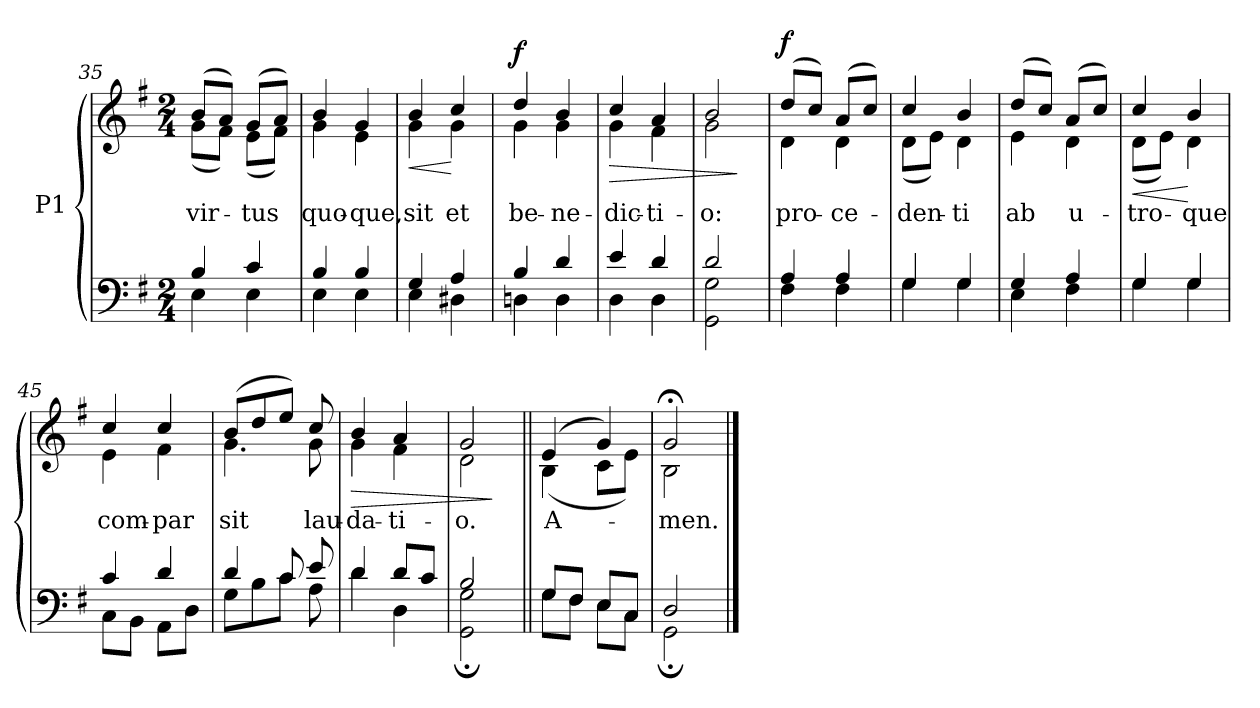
**kern	**kern	**text	**dynam
*part1	*part1	*part1	*part1
*staff2	*staff1	*staff1	*staff1/2
*I"P1	*	*	*
*clefF4	*clefG2	*	*
*k[f#]	*k[f#]	*	*
*G:	*G:	*	*
*M2/4	*M2/4	*	*
=35	=35	=35	=35
*^	*	*	*
!	!	!	!LO:LY:b:color=#000000	!
*	*	*^	*	*
4Bi/	4Ei\	(8bi/L	(8gi\L	vir-	.
.	.	8ai/J)	8f#i\J)	.	.
!	!	!	!	!LO:LY:b:color=#000000	!
4ci/	4Ei\	(8gi/L	(8ei\L	-tus	.
.	.	8ai/J)	8f#i\J)	.	.
=36	=36	=36	=36	=36	=36
!	!	!	!	!LO:LY:b:color=#000000	!
4Bi/	4Ei\	4bi/	4gi\	quo-	.
!	!	!	!	!LO:LY:b:color=#000000	!
4Bi/	4Ei\	4gi/	4ei\	-que,	.
=37	=37	=37	=37	=37	=37
!	!	!	!	!LO:LY:b:color=#000000	!LO:HP:b
4Gi/	4Ei\	4bi/	4gi\	sit	<
!	!	!	!	!LO:LY:b:color=#000000	!
4Ai/	4D#Xi\	4cci/	4gi\	et	[
=38	=38	=38	=38	=38	=38
!	!	!	!	!LO:LY:b:color=#000000	!
4Bi/	4Dni\	4ddi/	4gi\	be-	f
!	!	!	!	!LO:LY:b:color=#000000	!
4di/	4Di\	4bi/	4gi\	-ne-	.
=39	=39	=39	=39	=39	=39
!	!	!	!	!LO:LY:b:color=#000000	!LO:HP:b
4ei/	4Di\	4cci/	4gi\	-dic-	>
!	!	!	!	!LO:LY:b:color=#000000	!
4di/	4Di\	4ai/	4f#i\	-ti-	.
=40	=40	=40	=40	=40	=40
!	!	!	!	!LO:LY:b:color=#000000	!
2di/	2GGi\ 2Gi	2bi/	2gi\	-o:	.
*v	*v	*	*	*	*
*	*v	*v	*	*
.	.	.	]
!!LO:LB:g=z
=41	=41	=41	=41
*^	*	*	*
!	!	!	!LO:LY:b:color=#000000	!
*	*	*^	*	*
4Ai/	4F#i\	(8ddi/L	4di\	pro-	f
.	.	8cci/J)	.	.	.
!	!	!	!	!LO:LY:b:color=#000000	!
4Ai/	4F#i\	(8ai/L	4di\	-ce-	.
.	.	8cci/J)	.	.	.
=42	=42	=42	=42	=42	=42
!	!	!	!	!LO:LY:b:color=#000000	!
4Gi/	4Gi\	4cci/	(8di\L	-den-	.
.	.	.	8ei\J)	.	.
!	!	!	!	!LO:LY:b:color=#000000	!
4Gi/	4Gi\	4bi/	4di\	-ti	.
=43	=43	=43	=43	=43	=43
!	!	!	!	!LO:LY:b:color=#000000	!
4Gi/	4Ei\	(8ddi/L	4ei\	ab	.
.	.	8cci/J)	.	.	.
!	!	!	!	!LO:LY:b:color=#000000	!
4Ai/	4F#i\	(8ai/L	4di\	u-	.
.	.	8cci/J)	.	.	.
=44	=44	=44	=44	=44	=44
!	!	!	!	!LO:LY:b:color=#000000	!LO:HP:b
4Gi/	4Gi\	4cci/	(8di\L	-tro-	<
.	.	.	8ei\J)	.	.
!	!	!	!	!LO:LY:b:color=#000000	!
4Gi/	4Gi\	4bi/	4di\	-que	[
=45	=45	=45	=45	=45	=45
!	!	!	!	!LO:LY:b:color=#000000	!
4ci/	8Ci\L	4cci/	4ei\	com-	.
.	8BBi\J	.	.	.	.
!	!	!	!	!LO:LY:b:color=#000000	!
4di/	8AAi\L	4cci/	4f#i\	-par	.
.	8Di\J	.	.	.	.
=46	=46	=46	=46	=46	=46
!	!	!	!	!LO:LY:b:color=#000000	!
4di/	8Gi\L	(8bi/L	4.gi\	sit	.
.	8Bi\	8ddi/	.	.	.
8ci/	8ci\J	8eei/J)	.	.	.
!	!	!	!	!LO:LY:b:color=#000000	!
8ei/	8Ai\	8cci/	8gi\	lau-	.
=47	=47	=47	=47	=47	=47
!	!	!	!	!LO:LY:b:color=#000000	!LO:HP:b
4di/	4di\	4bi/	4gi\	-da-	>
!	!	!	!	!LO:LY:b:color=#000000	!
8di/L	4Di\	4ai/	4f#i\	-ti-	.
8ci/J	.	.	.	.	.
=48	=48	=48	=48	=48	=48
!	!	!	!	!LO:LY:b:color=#000000	!
2Bi/	2GGi\; 2Gi;	2gi/	2di\	-o.	.
*v	*v	*	*	*	*
*	*v	*v	*	*
.	.	.	]
=49||	=49||	=49||	=49||
*^	*	*	*
!	!	!LO:TX:t=rit.	!	!
!	!	!	!LO:LY:b:color=#000000	!
*	*	*^	*	*
8Gi/L	8Gi\L	(4ei/	(4Bi\	A-	.
8F#i/J	8F#i\J	.	.	.	.
8Ei/L	8Ei\L	4gi/)	8ci\L	.	.
8Ci/J	8Ci\J	.	8ei\J)	.	.
=50	=50	=50	=50	=50	=50
!	!	!	!	!LO:LY:b:color=#000000	!
2Di/	2GG;i\	2g;i/	2Bi\	-men.	.
*v	*v	*	*	*	*
*	*v	*v	*	*
==	==	==	==
*-	*-	*-	*-
